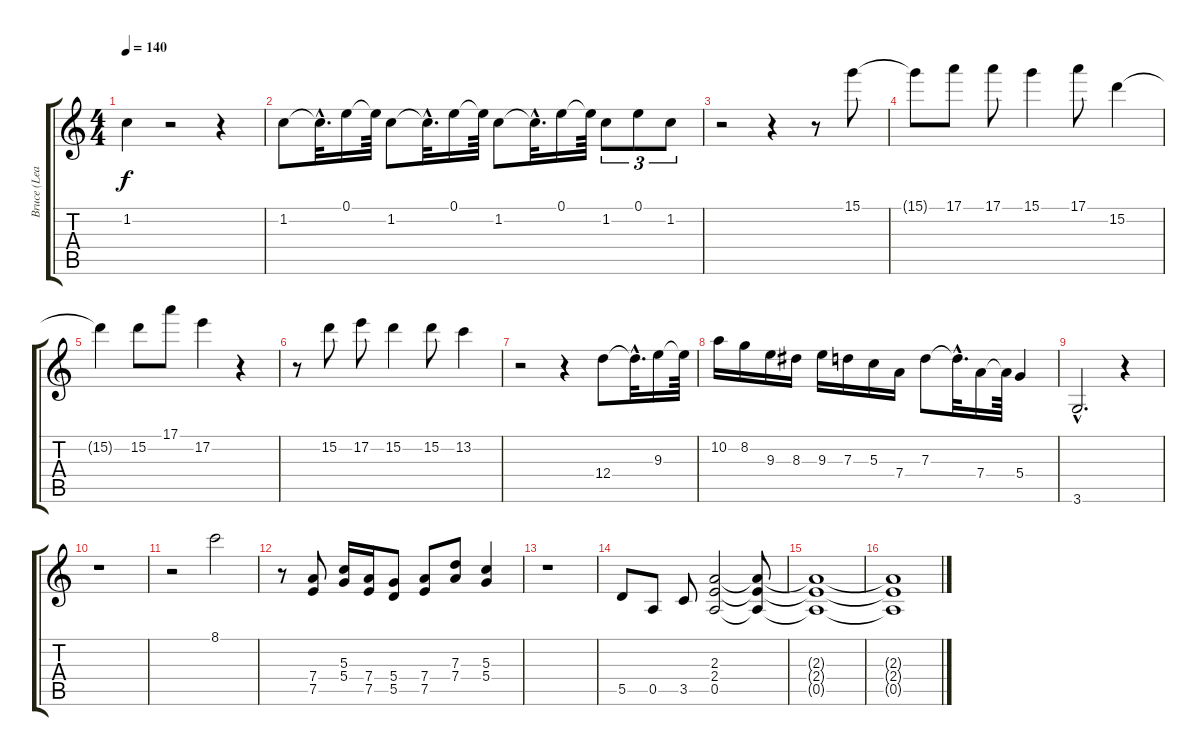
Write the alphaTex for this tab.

\track ("Bruce (Lead)" "Bruce (Lea") {instrument distortionguitar}
\staff {score tabs}
\tuning (E4 B3 G3 D3 A2 E2) {hide}
\ts (4 4)
\tempo 140
\clef g2
\ks c
1.2{t}.4{dy f} r.2 r.4 |
1.2.8 1.2{hac t}.32{d} 0.1.16 0.1{t}.64 1.2.8 1.2{hac t}.32{d} 0.1.16 0.1{t}.64 1.2.8 1.2{hac t}.32{d} 0.1.16 0.1{t}.64 1.2.8{tu (3 2)} 0.1.8{tu (3 2)} 1.2.8{tu (3 2)} |
r.2 r.4 r.8 15.1.8 |
15.1{t}.8 17.1.8 17.1.8 15.1.4 17.1.8 15.2.4 |
15.2{t}.4 15.2.8 17.1.8 17.2.4 r.4 |
r.8 15.2.8 17.2.8 15.2.4 15.2.8 13.2.4 |
r.2 r.4 12.4.8 12.4{hac t}.32{d} 9.3.16 9.3{t}.64 |
10.2.16 8.2.16 9.3.16 8.3.16 9.3.16 7.3.16 5.3.16 7.4.16 7.3.8 7.3{hac t}.32{d} 7.4.16 7.4{t}.64 5.4.4 |
3.6{hac}.2{d} r.4 |
r.1 |
r.2 8.1.2 |
r.8 (7.4 7.5).8 (5.3 5.4).16 (7.4 7.5).16 (5.4 5.5).8 (7.4 7.5).8 (7.3 7.4).8 (5.3 5.4).4 |
r.1 |
5.5.8 0.5.8 3.5.8 (2.3 2.4 0.5).2 (2.3{t} 2.4{t} 0.5{t}).8 |
(2.3{t} 2.4{t} 0.5{t}).1 |
(2.3{t} 2.4{t} 0.5{t}).1
